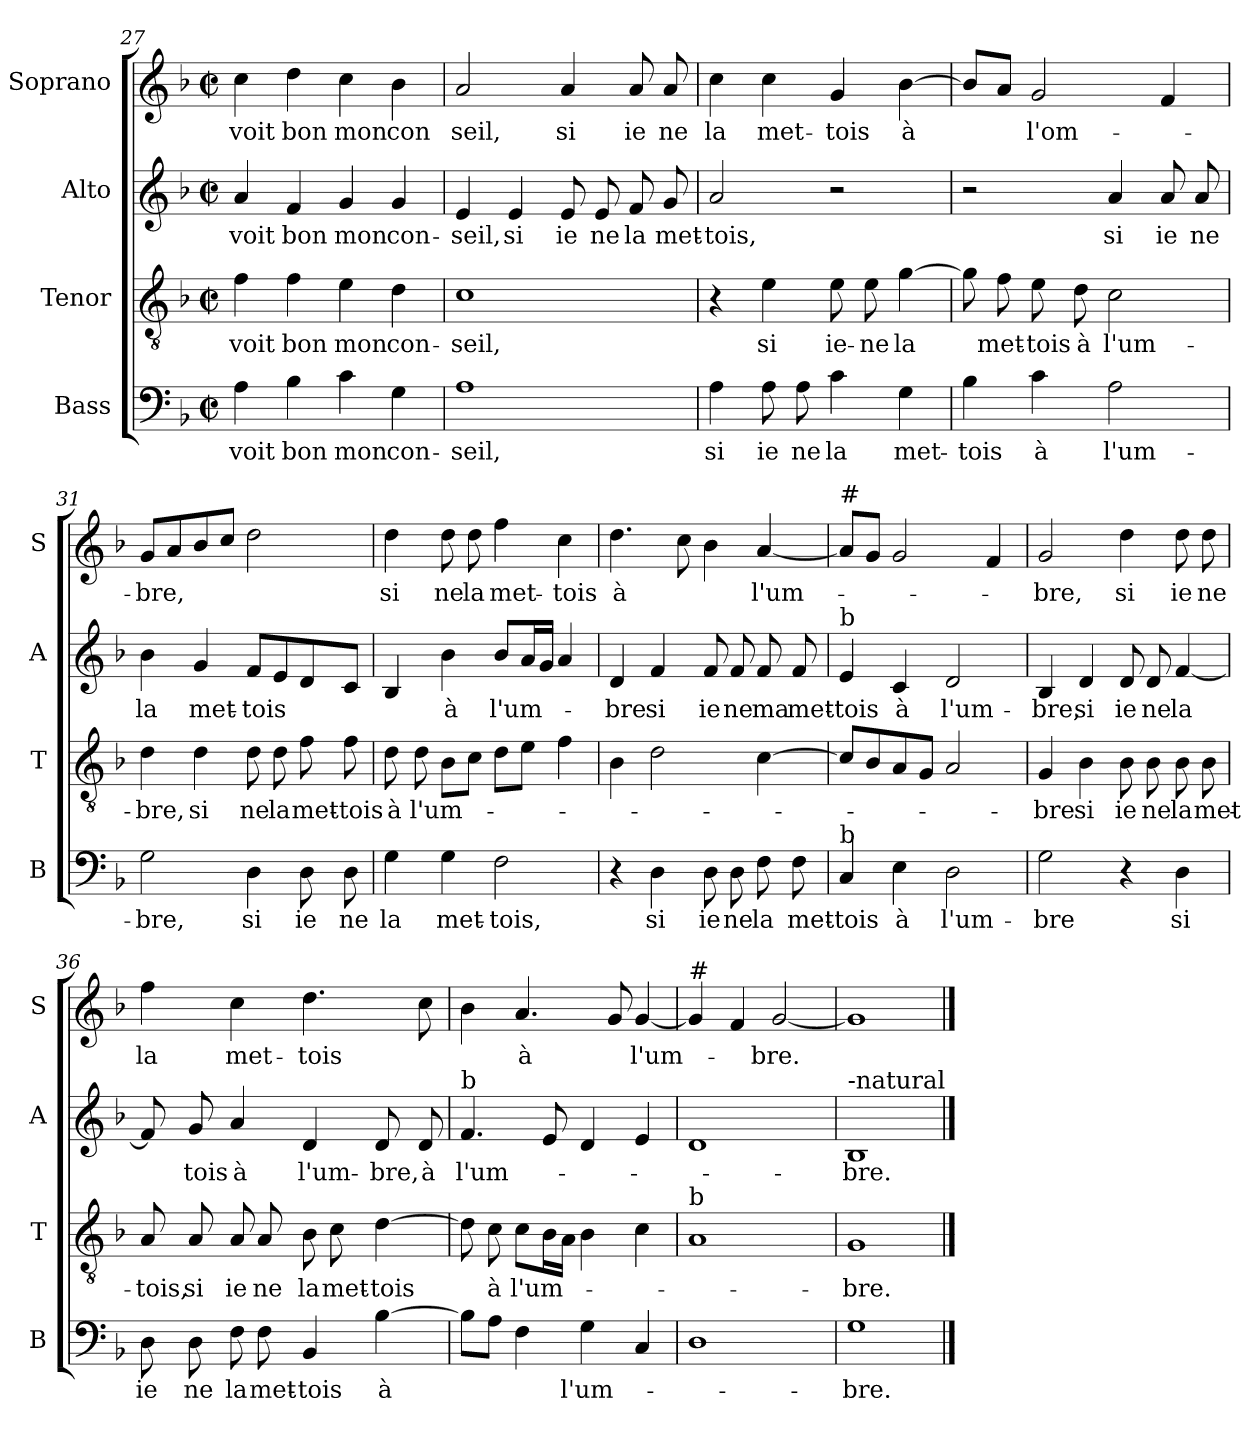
**kern	**text	**kern	**text	**kern	**text	**kern	**text
*part4	*part4	*part3	*part3	*part2	*part2	*part1	*part1
*staff4	*staff4	*staff3	*staff3	*staff2	*staff2	*staff1	*staff1
*I"Bass	*	*I"Tenor	*	*I"Alto	*	*I"Soprano	*
*I'B	*	*I'T	*	*I'A	*	*I'S	*
*clefF4	*	*clefGv2	*	*clefG2	*	*clefG2	*
*k[b-]	*	*k[b-]	*	*k[b-]	*	*k[b-]	*
*F:	*	*F:	*	*F:	*	*F:	*
*M2/2	*	*M2/2	*	*M2/2	*	*M2/2	*
*met(c|)	*	*met(c|)	*	*met(c|)	*	*met(c|)	*
=27	=27	=27	=27	=27	=27	=27	=27
!	!LO:LY:b	!	!LO:LY:b	!	!LO:LY:b	!	!LO:LY:b
4A\	-voit	4f\	-voit	4a/	-voit	4cc\	-voit
!	!LO:LY:b	!	!LO:LY:b	!	!LO:LY:b	!	!LO:LY:b
4B-\	bon	4f\	bon	4f/	bon	4dd\	bon
!	!LO:LY:b	!	!LO:LY:b	!	!LO:LY:b	!	!LO:LY:b
4c\	mon	4e\	mon	4g/	mon	4cc\	mon
!	!LO:LY:b	!	!LO:LY:b	!	!LO:LY:b	!	!LO:LY:b
4G\	con-	4d\	con-	4g/	con-	4b-\	con
=28	=28	=28	=28	=28	=28	=28	=28
!	!LO:LY:b	!	!LO:LY:b	!	!LO:LY:b	!	!LO:LY:b
1A	-seil,	1c	-seil,	4e/	-seil,	2a/	seil,
!	!	!	!	!	!LO:LY:b	!	!
.	.	.	.	4e/	si	.	.
!	!	!	!	!	!LO:LY:b	!	!LO:LY:b
.	.	.	.	8e/	ie	4a/	si
!	!	!	!	!	!LO:LY:b	!	!
.	.	.	.	8e/	ne	.	.
!	!	!	!	!	!LO:LY:b	!	!LO:LY:b
.	.	.	.	8f/	la	8a/	ie
!	!	!	!	!	!LO:LY:b	!	!LO:LY:b
.	.	.	.	8g/	met-	8a/	ne
=29	=29	=29	=29	=29	=29	=29	=29
!	!LO:LY:b	!	!	!	!LO:LY:b	!	!LO:LY:b
4A\	si	4r	.	2a/	-tois,	4cc\	la
!	!LO:LY:b	!	!LO:LY:b	!	!	!	!LO:LY:b
8A\	ie	4e\	si	.	.	4cc\	met-
!	!LO:LY:b	!	!	!	!	!	!
8A\	ne	.	.	.	.	.	.
!	!LO:LY:b	!	!LO:LY:b	!	!	!	!LO:LY:b
4c\	la	8e\	ie-	2r	.	4g/	-tois
!	!	!	!LO:LY:b	!	!	!	!
.	.	8e\	-ne	.	.	.	.
!	!LO:LY:b	!	!LO:LY:b	!	!	!	!LO:LY:b
4G\	met-	[4g\	la	.	.	[4b-\	à
=30	=30	=30	=30	=30	=30	=30	=30
!	!LO:LY:b	!	!	!	!	!	!
4B-\	-tois	8g\]	.	2r	.	8b-/L]	.
!	!	!	!LO:LY:b	!	!	!	!
.	.	8f\	met-	.	.	8a/J	.
!	!LO:LY:b	!	!LO:LY:b	!	!	!	!LO:LY:b
4c\	à	8e\	-tois	.	.	2g/	l'om-
!	!	!	!LO:LY:b	!	!	!	!
.	.	8d\	à	.	.	.	.
!	!LO:LY:b	!	!LO:LY:b	!	!LO:LY:b	!	!
2A\	l'um-	2c\	l'um-	4a/	si	.	.
!	!	!	!	!	!LO:LY:b	!	!
.	.	.	.	8a/	ie	4f/	.
!	!	!	!	!	!LO:LY:b	!	!
.	.	.	.	8a/	ne	.	.
!!LO:LB:g=z
=31	=31	=31	=31	=31	=31	=31	=31
!	!LO:LY:b	!	!LO:LY:b	!	!LO:LY:b	!	!LO:LY:b
2G\	-bre,	4d\	-bre,	4b-\	la	8g/L	-bre,
.	.	.	.	.	.	8a/	.
!	!	!	!LO:LY:b	!	!LO:LY:b	!	!
.	.	4d\	si	4g/	met-	8b-/	.
.	.	.	.	.	.	8cc/J	.
!	!LO:LY:b	!	!LO:LY:b	!	!LO:LY:b	!	!
4D\	si	8d\	ne	8f/L	-tois	2dd\	.
!	!	!	!LO:LY:b	!	!	!	!
.	.	8d\	la	8e/	.	.	.
!	!LO:LY:b	!	!LO:LY:b	!	!	!	!
8D\	ie	8f\	met-	8d/	.	.	.
!	!LO:LY:b	!	!LO:LY:b	!	!	!	!
8D\	ne	8f\	-tois	8c/J	.	.	.
=32	=32	=32	=32	=32	=32	=32	=32
!	!LO:LY:b	!	!LO:LY:b	!	!	!	!LO:LY:b
4G\	la	8d\	à	4B-/	.	4dd\	si
!	!	!	!LO:LY:b	!	!	!	!
.	.	8d\	l'um-	.	.	.	.
!	!LO:LY:b	!	!	!	!LO:LY:b	!	!LO:LY:b
4G\	met-	8B-\L	.	4b-\	à	8dd\	ne
!	!	!	!	!	!	!	!LO:LY:b
.	.	8c\J	.	.	.	8dd\	la
!	!LO:LY:b	!	!	!	!LO:LY:b	!	!LO:LY:b
2F\	-tois,	8d\L	.	8b-/L	l'um-	4ff\	met-
.	.	8e\J	.	16a/L	.	.	.
.	.	.	.	16g/JJ	.	.	.
!	!	!	!	!	!	!	!LO:LY:b
.	.	4f\	.	4a/	.	4cc\	-tois
=33	=33	=33	=33	=33	=33	=33	=33
!	!	!	!	!	!LO:LY:b	!	!LO:LY:b
4r	.	4B-\	.	4d/	-bre	4.dd\	à
!	!LO:LY:b	!	!	!	!LO:LY:b	!	!
4D\	si	2d\	.	4f/	si	.	.
.	.	.	.	.	.	8cc\	.
!	!LO:LY:b	!	!	!	!LO:LY:b	!	!
8D\	ie	.	.	8f/	ie	4b-\	.
!	!LO:LY:b	!	!	!	!LO:LY:b	!	!
8D\	ne	.	.	8f/	ne	.	.
!	!LO:LY:b	!	!	!	!LO:LY:b	!	!LO:LY:b
8F\	la	[4c\	.	8f/	ma	[4a/	l'um-
!	!LO:LY:b	!	!	!	!LO:LY:b	!	!
8F\	met-	.	.	8f/	met-	.	.
=34	=34	=34	=34	=34	=34	=34	=34
!	!	!	!	!	!	!LO:TX:a:t=#	!
!	!	!	!	!LO:TX:a:t=b	!	!	!
!LO:TX:a:t=b	!	!	!	!	!	!	!
!	!LO:LY:b	!	!	!	!LO:LY:b	!	!
4C/	-tois	8c/L]	.	4e/	-tois	8a/L]	.
.	.	8B-/	.	.	.	8g/J	.
!	!LO:LY:b	!	!	!	!LO:LY:b	!	!
4E\	à	8A/	.	4c/	à	2g/	.
.	.	8G/J	.	.	.	.	.
!	!LO:LY:b	!	!	!	!LO:LY:b	!	!
2D\	l'um-	2A/	.	2d/	l'um-	.	.
.	.	.	.	.	.	4f/	.
!!LO:LB:g=z
=35	=35	=35	=35	=35	=35	=35	=35
!	!LO:LY:b	!	!LO:LY:b	!	!LO:LY:b	!	!LO:LY:b
2G\	-bre	4G/	-bre	4B-/	-bre,	2g/	-bre,
!	!	!	!LO:LY:b	!	!LO:LY:b	!	!
.	.	4B-\	si	4d/	si	.	.
!	!	!	!LO:LY:b	!	!LO:LY:b	!	!LO:LY:b
4r	.	8B-\	ie	8d/	ie	4dd\	si
!	!	!	!LO:LY:b	!	!LO:LY:b	!	!
.	.	8B-\	ne	8d/	ne	.	.
!	!LO:LY:b	!	!LO:LY:b	!	!LO:LY:b	!	!LO:LY:b
4D\	si	8B-\	la	[4f/	la	8dd\	ie
!	!	!	!LO:LY:b	!	!	!	!LO:LY:b
.	.	8B-\	met-	.	.	8dd\	ne
=36	=36	=36	=36	=36	=36	=36	=36
!	!LO:LY:b	!	!LO:LY:b	!	!	!	!LO:LY:b
8D\	ie	8A/	-tois,	8f/]	.	4ff\	la
!	!LO:LY:b	!	!LO:LY:b	!	!LO:LY:b	!	!
8D\	ne	8A/	si	8g/	tois	.	.
!	!LO:LY:b	!	!LO:LY:b	!	!LO:LY:b	!	!LO:LY:b
8F\	la	8A/	ie	4a/	à	4cc\	met-
!	!LO:LY:b	!	!LO:LY:b	!	!	!	!
8F\	met-	8A/	ne	.	.	.	.
!	!LO:LY:b	!	!LO:LY:b	!	!LO:LY:b	!	!LO:LY:b
4BB-/	-tois	8B-\	la	4d/	l'um-	4.dd\	-tois
!	!	!	!LO:LY:b	!	!	!	!
.	.	8c\	met-	.	.	.	.
!	!LO:LY:b	!	!LO:LY:b	!	!LO:LY:b	!	!
[4B-\	à	[4d\	-tois	8d/	-bre,	.	.
!	!	!	!	!	!LO:LY:b	!	!
.	.	.	.	8d/	à	8cc\	.
=37	=37	=37	=37	=37	=37	=37	=37
!	!	!	!	!LO:TX:a:t=b	!	!	!
!	!	!	!	!	!LO:LY:b	!	!
8B-\L]	.	8d\]	.	4.f/	l'um-	4b-\	.
!	!	!	!LO:LY:b	!	!	!	!
8A\J	.	8c\	à	.	.	.	.
!	!	!	!LO:LY:b	!	!	!	!LO:LY:b
4F\	.	8c\L	l'um-	.	.	4.a/	à
.	.	16B-\L	.	8e/	.	.	.
.	.	16A\JJ	.	.	.	.	.
!	!LO:LY:b	!	!	!	!	!	!
4G\	l'um-	4B-\	.	4d/	.	.	.
.	.	.	.	.	.	8g/	.
!	!	!	!	!	!	!	!LO:LY:b
4C/	.	4c\	.	4e/	.	[4g/	l'um-
=38	=38	=38	=38	=38	=38	=38	=38
!	!	!	!	!	!	!LO:TX:a:t=#	!
!	!	!LO:TX:a:t=b	!	!	!	!	!
1D	.	1A	.	1d	.	4g/]	.
.	.	.	.	.	.	4f/	.
!	!	!	!	!	!	!	!LO:LY:b
.	.	.	.	.	.	[2g/	-bre.
=39	=39	=39	=39	=39	=39	=39	=39
!	!	!	!	!LO:TX:a:t=-natural	!	!	!
!	!LO:LY:b	!	!LO:LY:b	!	!LO:LY:b	!	!
1G	-bre.	1G	-bre.	1B-	-bre.	1g]	.
==	==	==	==	==	==	==	==
*-	*-	*-	*-	*-	*-	*-	*-
